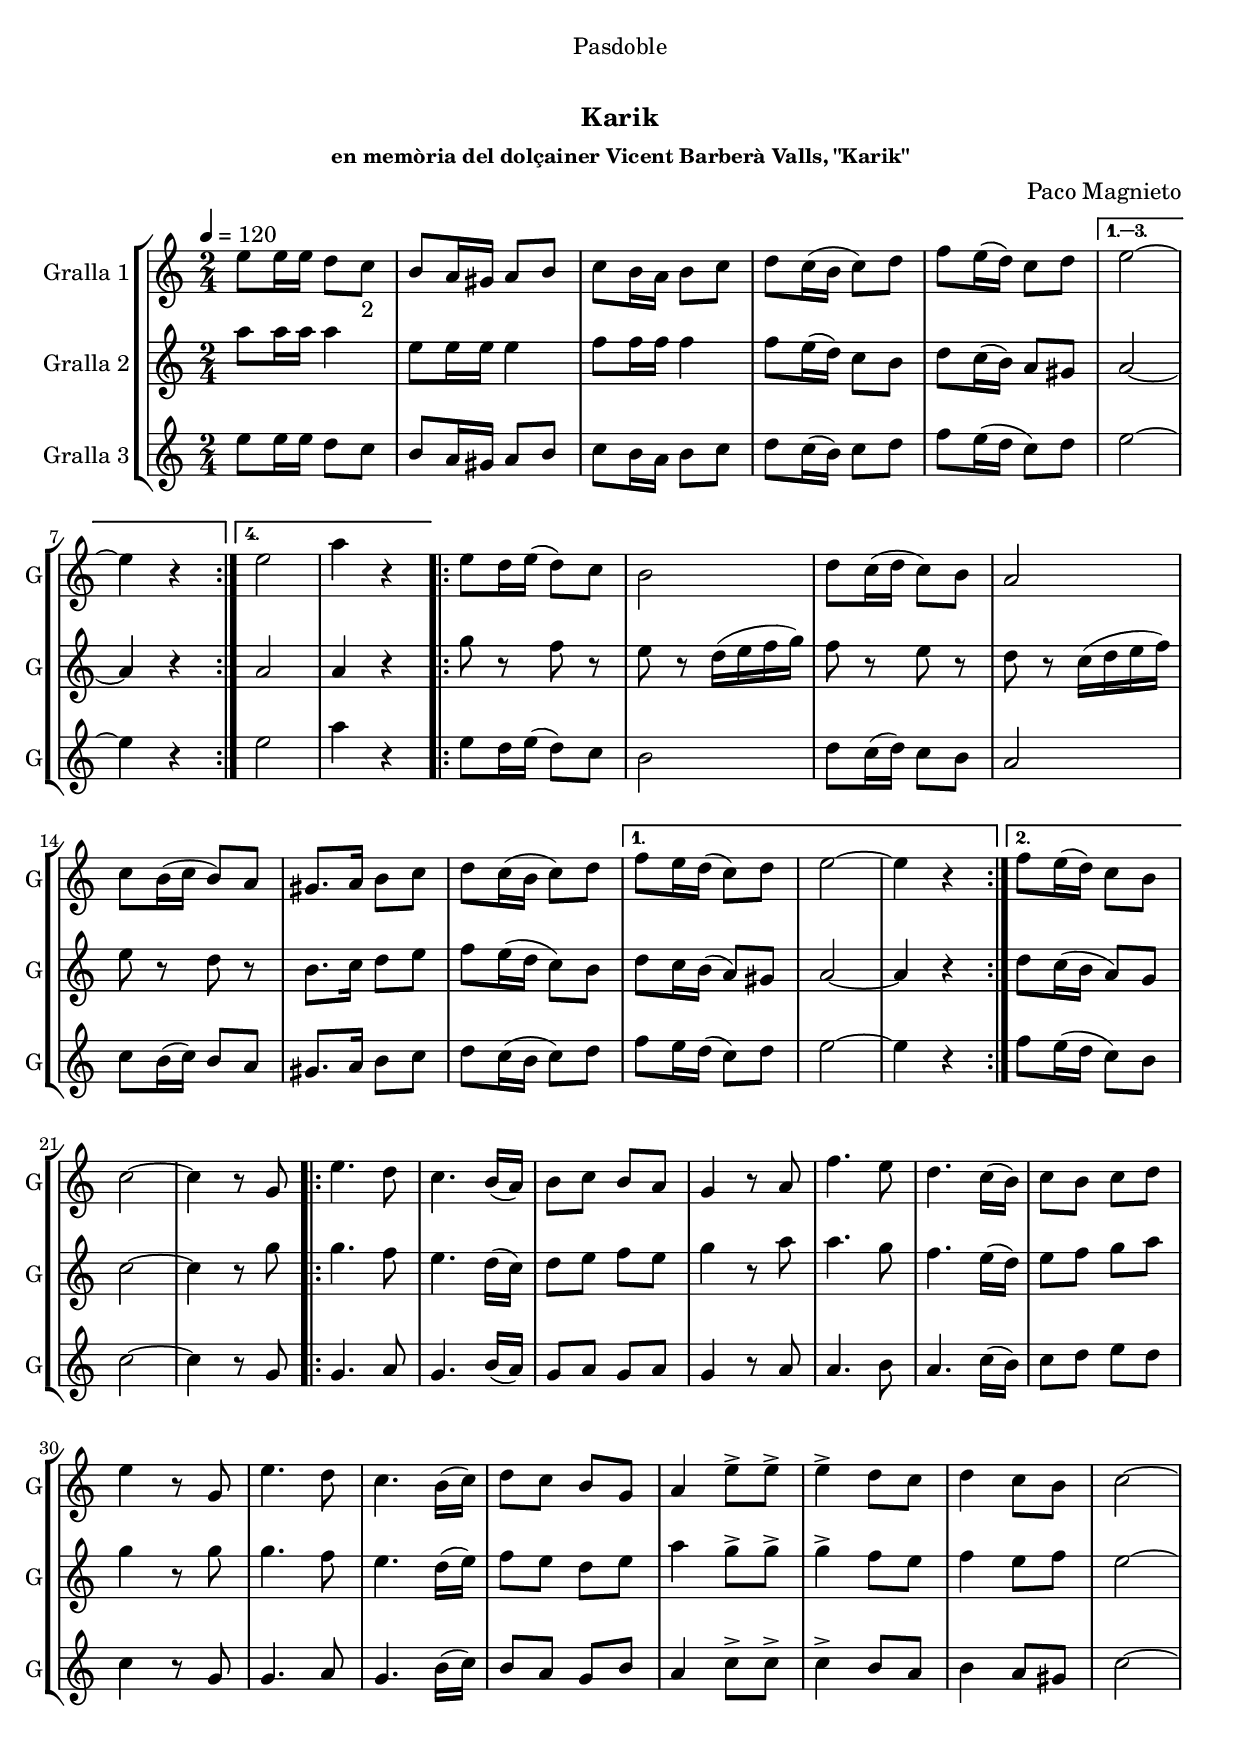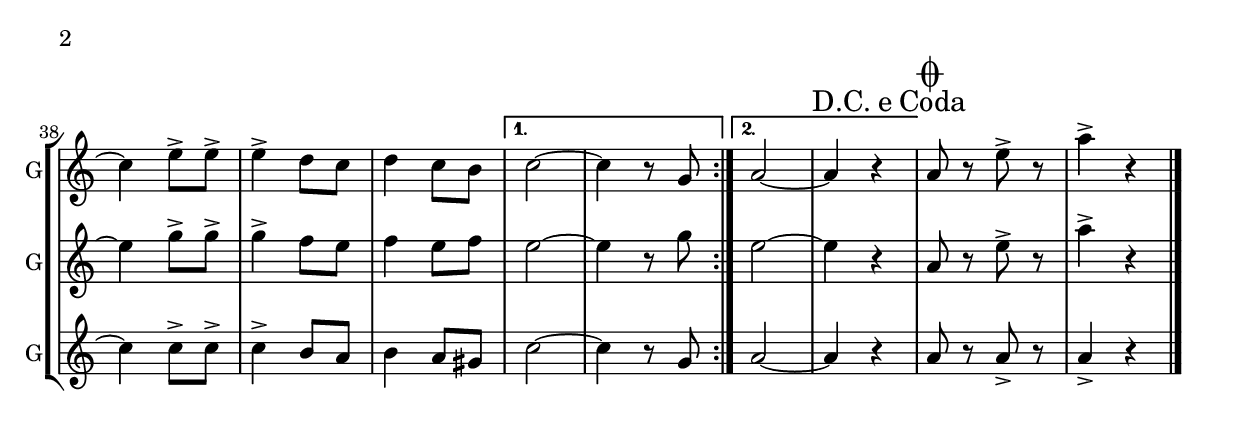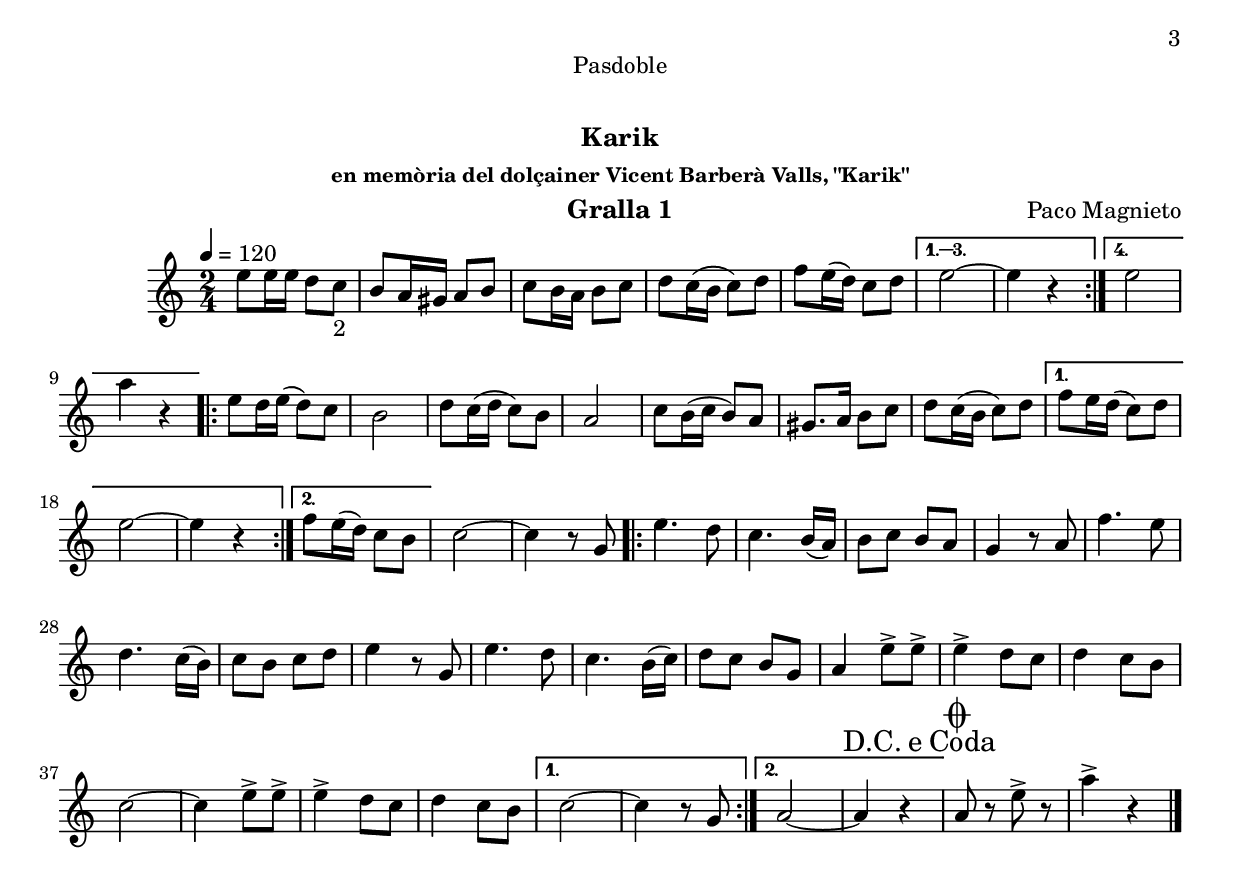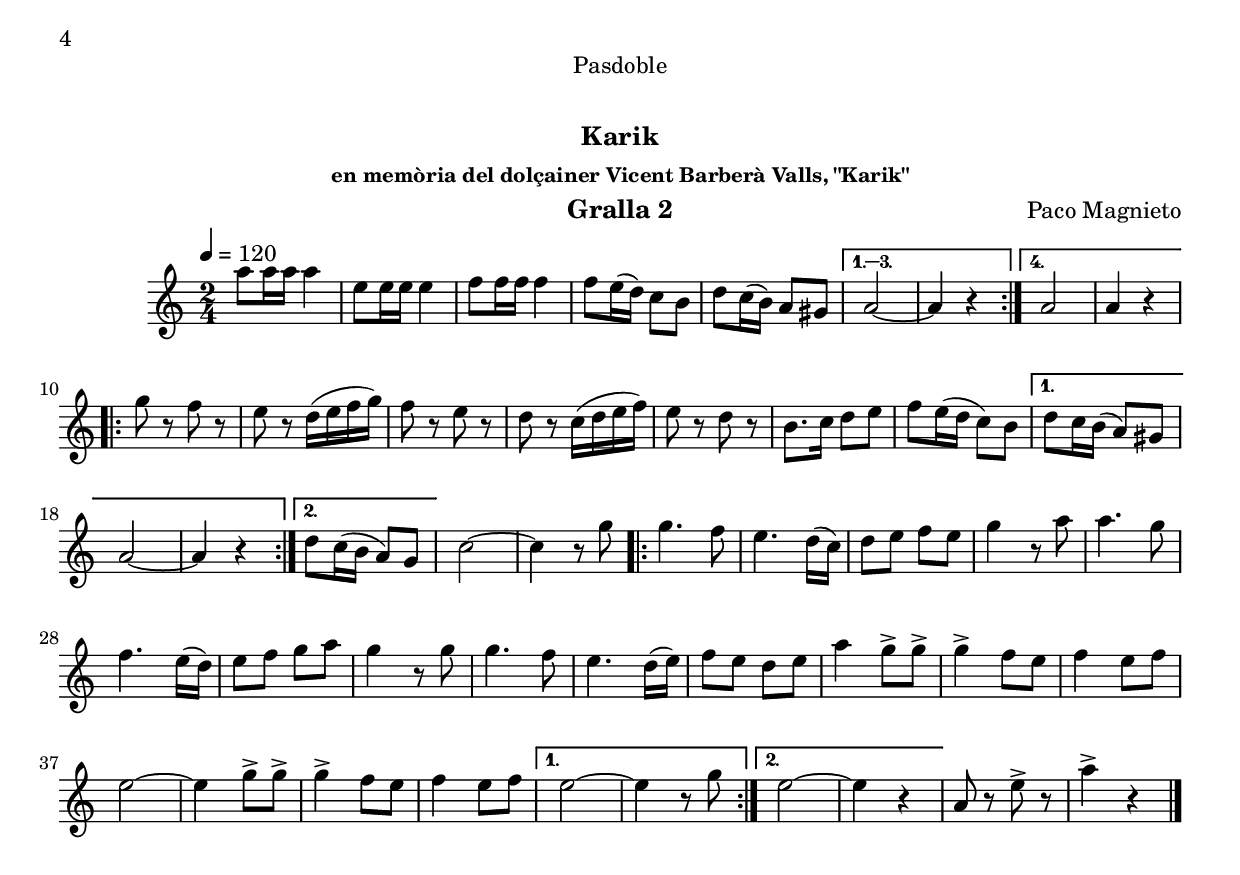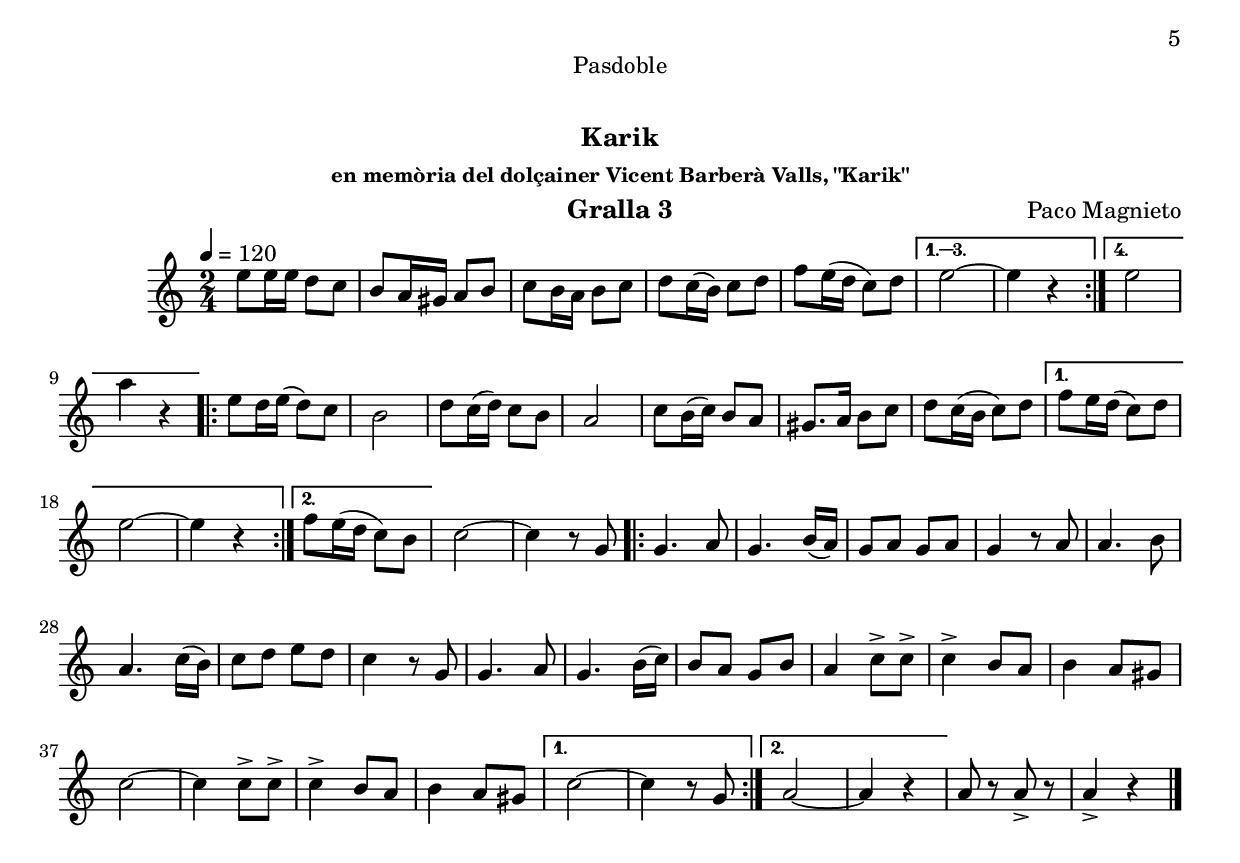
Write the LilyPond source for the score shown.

\version "2.16.0"

\header {
  dedication="Pasdoble"
  title="  "
  subtitle="Karik"
  subsubtitle="en memòria del dolçainer Vicent Barberà Valls, \"Karik\""
  poet=""
  meter=""
  piece=""
  composer="Paco Magnieto"
  arranger=""
  opus=""
  instrument=""
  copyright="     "
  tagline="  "
}

liniaroAa =
\relative e''
{
  \tempo 4=120
  \clef treble
  \key c \major
  \time 2/4
  \repeat volta 4 { e8 e16 e d8 c _"2" _""  |
  b8 a16 gis a8 b  |
  c8 b16 a b8 c  |
  d8 c16 ( b c8 ) d  |
  %05
  f8 e16 ( d ) c8 d }
  \alternative { { e2 ~  |
  e4 r }
  { e2 _""  |
  a4 r } }
  %10
  \repeat volta 2 { e8 d16 e ( d8 ) c  |
  b2  |
  d8 c16 ( d c8 ) b  |
  a2  |
  c8 b16 ( c b8 ) a  |
  %15
  gis8. a16 b8 c  |
  d8 c16 ( b c8 ) d }
  \alternative { { f8 e16 d ( c8 ) d  |
  e2 ~  |
  e4 r }
  %20
  { f8 e16 ( d ) c8 b } }
  c2 ~  |
   c4 r8 g  |
  \repeat volta 2 { e'4. d8  |
  c4. b16 ( a )  |
  %25
  b8 c b a  |
  g4 r8 a  |
  f'4. e8  |
  d4. c16 ( b )  |
  c8 b c d  |
  %30
  e4 r8 g,  |
  e'4. d8  |
  c4. b16 ( c )  |
  d8 c b g  |
  a4 e'8-> e->  |
  %35
  e4-> d8 c  |
  d4 c8 b  |
  c2 ~  |
  c4 e8-> e->  |
  e4-> d8 c  |
  %40
  d4 c8 b }
  \alternative { { c2 ~  |
  c4 r8 g }
  { a2 ~  |
  \mark \markup {D.C. e Coda} a4 r } }
  %45
  \mark \markup {\musicglyph #"scripts.coda"} a8 r e'-> r  |
  a4-> r  \bar "|."
}

liniaroAb =
\relative a''
{
  \tempo 4=120
  \clef treble
  \key c \major
  \time 2/4
  \repeat volta 4 { a8 a16 a a4  |
  e8 e16 e e4  |
  f8 f16 f f4  |
  f8 e16 ( d ) c8 b  |
  %05
  d8 c16 ( b ) a8 gis }
  \alternative { { a2 ~  |
  a4 r }
  { a2  |
  a4 r } }
  %10
  \repeat volta 2 { g'8 r f r  |
  e8 r d16 ( e f g )  |
  f8 r e r  |
  d8 r c16 ( d e f )  |
  e8 r d r  |
  %15
  b8. c16 d8 e  |
  f8 e16 ( d c8 ) b }
  \alternative { { d8 c16 b ( a8 ) gis  |
  a2 ~  |
  a4 r }
  %20
  { d8 c16 ( b a8 ) g } }
  c2 ~  |
  c4 r8 g'  |
  \repeat volta 2 { g4. f8  |
  e4. d16 ( c )  |
  %25
  d8 e f e  |
  g4 r8 a  |
  a4. g8  |
  f4. e16 ( d )  |
  e8 f g a  |
  %30
  g4 r8 g  |
  g4. f8  |
  e4. d16 ( e )  |
  f8 e d e  |
  a4 g8-> g->  |
  %35
  g4-> f8 e  |
  f4 e8 f  |
  e2 ~  |
  e4 g8-> g->  |
  g4-> f8 e  |
  %40
  f4 e8 f }
  \alternative { { e2 ~  |
  e4 r8 g }
  { e2 ~  |
  e4 r } }
  %45
  a,8 r e'-> r  |
  a4-> r  \bar "|."
}

liniaroAc =
\relative e''
{
  \tempo 4=120
  \clef treble
  \key c \major
  \time 2/4
  \repeat volta 4 { e8 e16 e d8 c  |
  b8 a16 gis a8 b  |
  c8 b16 a b8 c  |
  d8 c16 ( b ) c8 d  |
  %05
  f8 e16 ( d c8 ) d }
  \alternative { { e2 ~  |
  e4 r }
  { e2  |
  a4 r } }
  %10
  \repeat volta 2 { e8 d16 e ( d8 ) c  |
  b2  |
  d8 c16 ( d ) c8 b  |
  a2  |
  c8 b16 ( c ) b8 a  |
  %15
  gis8. a16 b8 c  |
  d8 c16 ( b c8 ) d }
  \alternative { { f8 e16 d ( c8 ) d  |
  e2 ~  |
  e4 r }
  %20
  { f8 e16 ( d c8 ) b } }
  c2 ~  |
  c4 r8 g  |
  \repeat volta 2 { g4. a8  |
  g4. b16 ( a )  |
  %25
  g8 a g a  |
  g4 r8 a  |
  a4. b8  |
  a4. c16 ( b )  |
  c8 d e d  |
  %30
  c4 r8 g  |
  g4. a8  |
  g4. b16 ( c )  |
  b8 a g b  |
  a4 c8-> c->  |
  %35
  c4-> b8 a  |
  b4 a8 gis  |
  c2 ~  |
  c4 c8-> c->  |
  c4-> b8 a  |
  %40
  b4 a8 gis }
  \alternative { { c2 ~  |
  c4 r8 g }
  { a2 ~  |
  a4 r } }
  %45
  a8 r a-> r  |
  a4-> r  \bar "|."
}

\bookpart {
  \score {
    \new StaffGroup {
      \override Score.RehearsalMark #'self-alignment-X = #LEFT
      <<
        \new Staff \with {instrumentName = #"Gralla 1" shortInstrumentName = #"G"} \liniaroAa
        \new Staff \with {instrumentName = #"Gralla 2" shortInstrumentName = #"G"} \liniaroAb
        \new Staff \with {instrumentName = #"Gralla 3" shortInstrumentName = #"G"} \liniaroAc
      >>
    }
    \layout {}
  }\score { \unfoldRepeats
    \new StaffGroup {
      \override Score.RehearsalMark #'self-alignment-X = #LEFT
      <<
        \new Staff \with {instrumentName = #"Gralla 1" shortInstrumentName = #"G"} \liniaroAa
        \new Staff \with {instrumentName = #"Gralla 2" shortInstrumentName = #"G"} \liniaroAb
        \new Staff \with {instrumentName = #"Gralla 3" shortInstrumentName = #"G"} \liniaroAc
      >>
    }
    \midi {}
  }
}

\bookpart {
  \header {instrument="Gralla 1"}
  \score {
    \new StaffGroup {
      \override Score.RehearsalMark #'self-alignment-X = #LEFT
      <<
        \new Staff \liniaroAa
      >>
    }
    \layout {}
  }\score { \unfoldRepeats
    \new StaffGroup {
      \override Score.RehearsalMark #'self-alignment-X = #LEFT
      <<
        \new Staff \liniaroAa
      >>
    }
    \midi {}
  }
}

\bookpart {
  \header {instrument="Gralla 2"}
  \score {
    \new StaffGroup {
      \override Score.RehearsalMark #'self-alignment-X = #LEFT
      <<
        \new Staff \liniaroAb
      >>
    }
    \layout {}
  }\score { \unfoldRepeats
    \new StaffGroup {
      \override Score.RehearsalMark #'self-alignment-X = #LEFT
      <<
        \new Staff \liniaroAb
      >>
    }
    \midi {}
  }
}

\bookpart {
  \header {instrument="Gralla 3"}
  \score {
    \new StaffGroup {
      \override Score.RehearsalMark #'self-alignment-X = #LEFT
      <<
        \new Staff \liniaroAc
      >>
    }
    \layout {}
  }\score { \unfoldRepeats
    \new StaffGroup {
      \override Score.RehearsalMark #'self-alignment-X = #LEFT
      <<
        \new Staff \liniaroAc
      >>
    }
    \midi {}
  }
}

